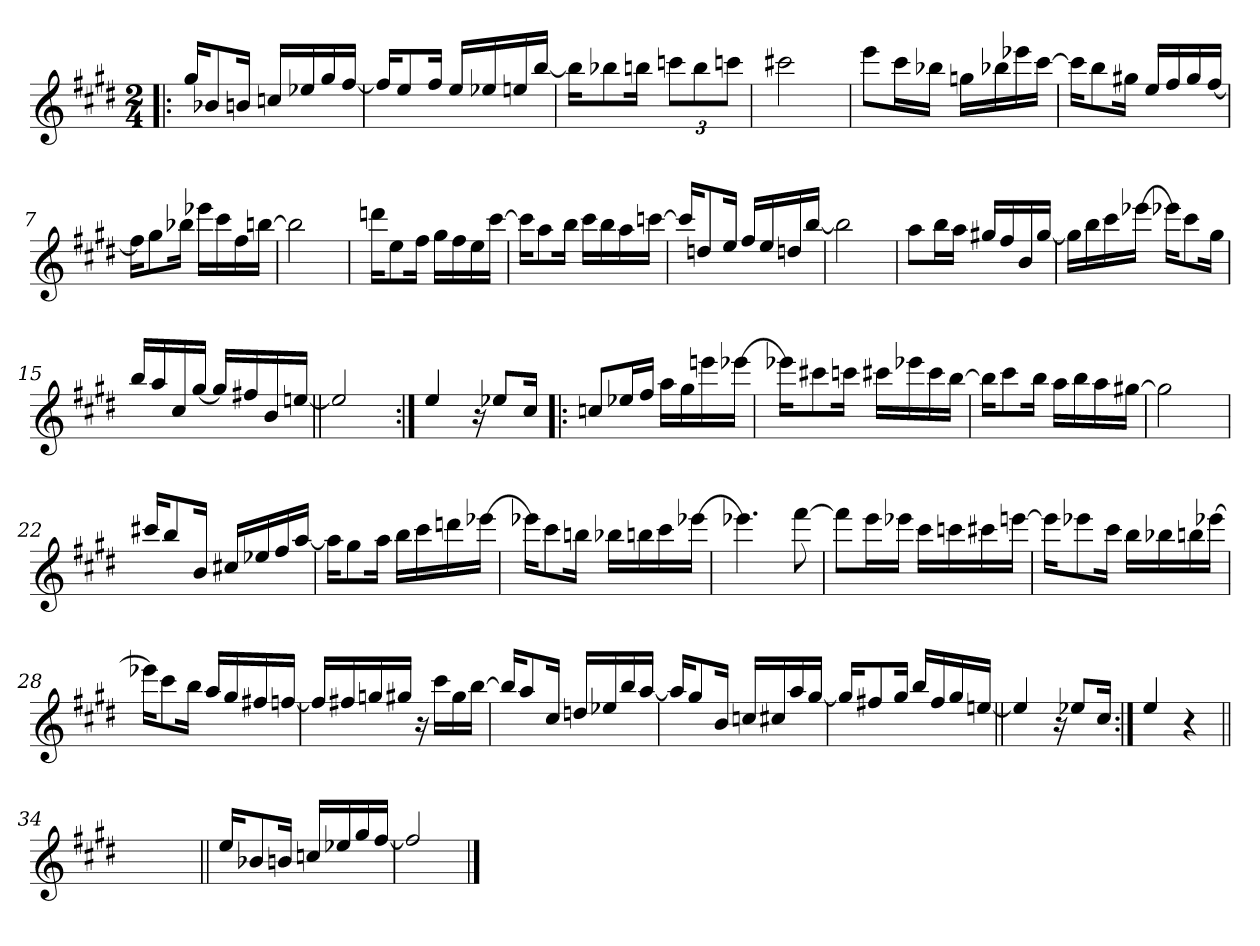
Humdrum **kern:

**kern
*part1
*staff1
*clefG2
*k[f#c#g#d#]
*E:
*M2/4
=1!|:
16gg#/KL
8b-X/
16bn/Jk
16ccn/LL
16ee-X/
16gg#/
[16ff#/JJ
=2
16ff#/KL]
8ee/
16ff#/Jk
16ee/LL
16ee-X/
16een/
[16bb/JJ
=3
16bb\KL]
8bb-X\
16bbn\Jk
12cccn\L
12bb\
12cccn\J
=4
2ccc#X\
!!LO:LB:g=z
=5
8eee\L
16ccc#\L
16bb-X\JJ
16ggn\LL
16bb-X\
16eee-X\
[16ccc#\JJ
=6
16ccc#\KL]
8bb\
16gg#X\Jk
16ee/LL
16ff#/
16gg#/
[16ff#/JJ
=7
16ff#\KL]
8gg#\
16bb-X\Jk
16eee-X\LL
16ccc#\
16ff#\
[16bbn\JJ
=8
2bb\]
!!LO:LB:g=z
=9
16dddn\KL
8ee\
16ff#\Jk
16gg#\LL
16ff#\
16ee\
[16ccc#\JJ
=10
16ccc#\KL]
8aa\
16bb\Jk
16ccc#\LL
16bb\
16aa\
[16cccn\JJ
=11
16cccn/KL]
8ddn/
16ee/Jk
16ff#/LL
16ee/
16ddn/
[16bb/JJ
=12
2bb\]
!!LO:LB:g=z
=13
8aa\L
16bb\L
16aa\JJ
16gg#X/LL
16ff#/
16b/
[16gg#/JJ
=14
16gg#\LL]
16bb\
16ccc#\
[16eee-X\JJ
16eee-X\KL]
8ccc#\
16gg#\Jk
=15
16bb/LL
16aa/
16cc#/
[16gg#/JJ
16gg#/LL]
16ff#X/
16b/
[16een/JJ
=16||
2ee/]
!!LO:LB:g=z
=17:|!
4ee/
16r
8ee-X/L
16cc#/Jk
=18!|:
8ccn/L
16ee-X/L
16ff#/JJ
16aa\LL
16gg#\
16eeen\
[16eee-X\JJ
=19
16eee-X\KL]
8ccc#X\
16cccn\Jk
16ccc#X\LL
16eee-X\
16ccc#\
[16bb\JJ
=20
16bb\KL]
8ccc#\
16bb\Jk
16aa\LL
16bb\
16aa\
[16gg#X\JJ
!!LO:LB:g=z
=21
2gg#\]
=22
16ccc#X/KL
8bb/
16b/Jk
16cc#X/LL
16ee-X/
16ff#/
[16aa/JJ
=23
16aa\KL]
8gg#\
16aa\Jk
16bb\LL
16ccc#\
16dddn\
[16eee-X\JJ
=24
16eee-X\KL]
8ccc#\
16bbn\Jk
16bb-X\LL
16bbn\
16ccc#\
[16eee-X\JJ
!!LO:LB:g=z
=25
4.eee-X\]
[8fff#\
=26
8fff#\L]
16eee\L
16eee-X\JJ
16ccc#\LL
16cccn\
16ccc#X\
[16eeen\JJ
=27
16eee\KL]
8eee-X\
16ccc#\Jk
16bb\LL
16bb-X\
16bbn\
[16eee-X\JJ
=28
16eee-X\KL]
8ccc#\
16bb\Jk
16aa/LL
16gg#/
16ff#X/
[16ffn/JJ
!!LO:LB:g=z
=29
16ffn/LL]
16ff#X/
16ggn/
16gg#X/JJ
16r
16ccc#\LL
16gg#\
[16bb\JJ
=30
16bb/KL]
8aa/
16cc#/Jk
16ddn/LL
16ee-X/
16bb/
[16aa/JJ
=31
16aa/KL]
8gg#/
16b/Jk
16ccn/LL
16cc#X/
16aa/
[16gg#/JJ
=32
16gg#/KL]
8ff#X/
16gg#/Jk
16bb/LL
16ff#/
16gg#/
[16een/JJ
!!LO:LB:g=z
=33||
4ee/]
16r
8ee-X/L
16cc#/Jk
=34:|!
4ee/
4r
=34X341||
2ryy
=35||
16ee/KL
8b-X/
16bn/Jk
16ccn/LL
16ee-X/
16gg#/
[16ff#/JJ
=36
2ff#/]
==
*-
